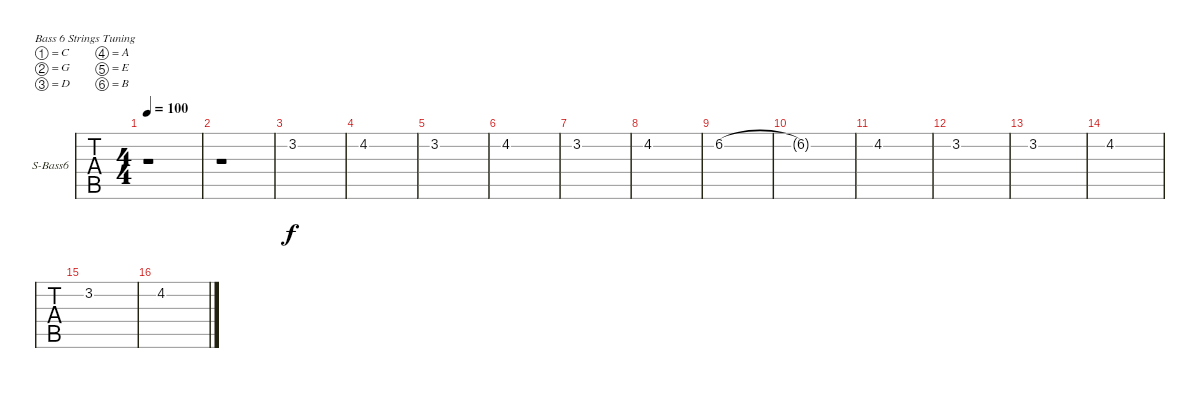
\bracketExtendMode groupsimilarinstruments
\firstSystemTrackNameOrientation horizontal
\otherSystemsTrackNameOrientation horizontal
\track ("Synthesizer Bass" "S-Bass6") {instrument synthbass1}
\staff {tabs}
\tuning (C3 G2 D2 A1 E1 B0)
\ts (4 4)
\tempo 100
\clef g2
\scale
0.333333
\ks c
r.1{dy f} |
\scale
0.333333 r.1 |
\scale
0.333333 3.2.1 |
\scale
0.333333 4.2.1 |
\scale
0.333333 3.2.1 |
\scale
0.333333 4.2.1 |
\scale
0.333333 3.2.1 |
\scale
0.333333 4.2.1 |
\scale
0.333333 6.2.1 |
\scale
0.333333 6.2{t}.1 |
\scale
0.333333 4.2.1 |
\scale
0.333333 3.2.1 |
\scale
0.333333 3.2.1 |
\scale
0.333333 4.2.1 |
\scale
0.333333 3.2.1 |
\scale
0.333333 4.2.1
